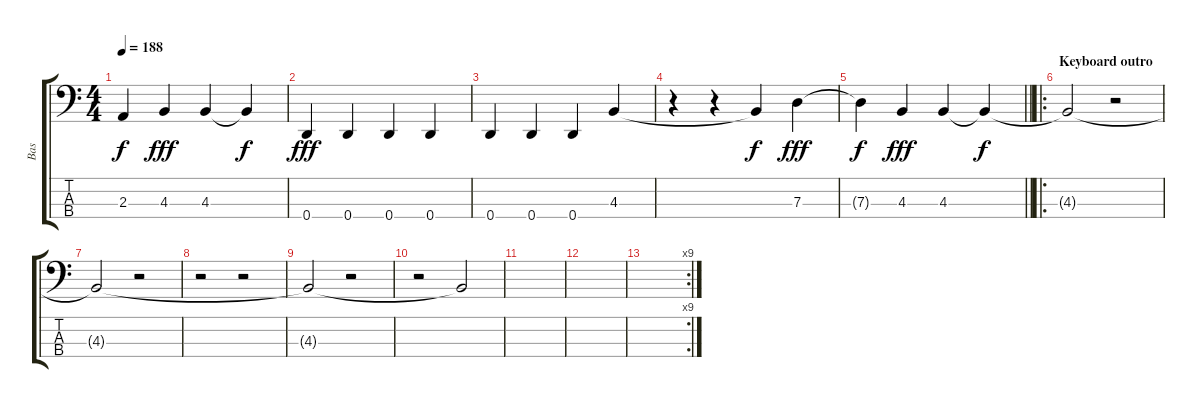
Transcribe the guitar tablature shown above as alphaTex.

\track ("Bas" "Bas") {instrument electricbassfinger}
\staff {score tabs}
\tuning (F2 C2 G1 D1) {hide}
\ts (4 4)
\tempo 188
\clef f4
\ks c
2.3{t}.4{dy f} 4.3.4{dy fff} 4.3.4 4.3{t}.4{dy f} |
0.4.4{dy fff} 0.4.4 0.4.4 0.4.4 |
0.4.4 0.4.4 0.4.4 4.3.4 |
r.4 r.4 4.3{t}.4{dy f} 7.3.4{dy fff} |
\barLineRight lightlight
7.3{t}.4{dy f} 4.3.4{dy fff} 4.3.4 4.3{t}.4{dy f} |
\ro
\section ("" "Keyboard outro")
4.3{t}.2 r.2 |
4.3{t}.2 r.2 |
r.2 r.2 |
4.3{t}.2 r.2 |
r.2 4.3{t}.2 |
|
|
\rc 9
